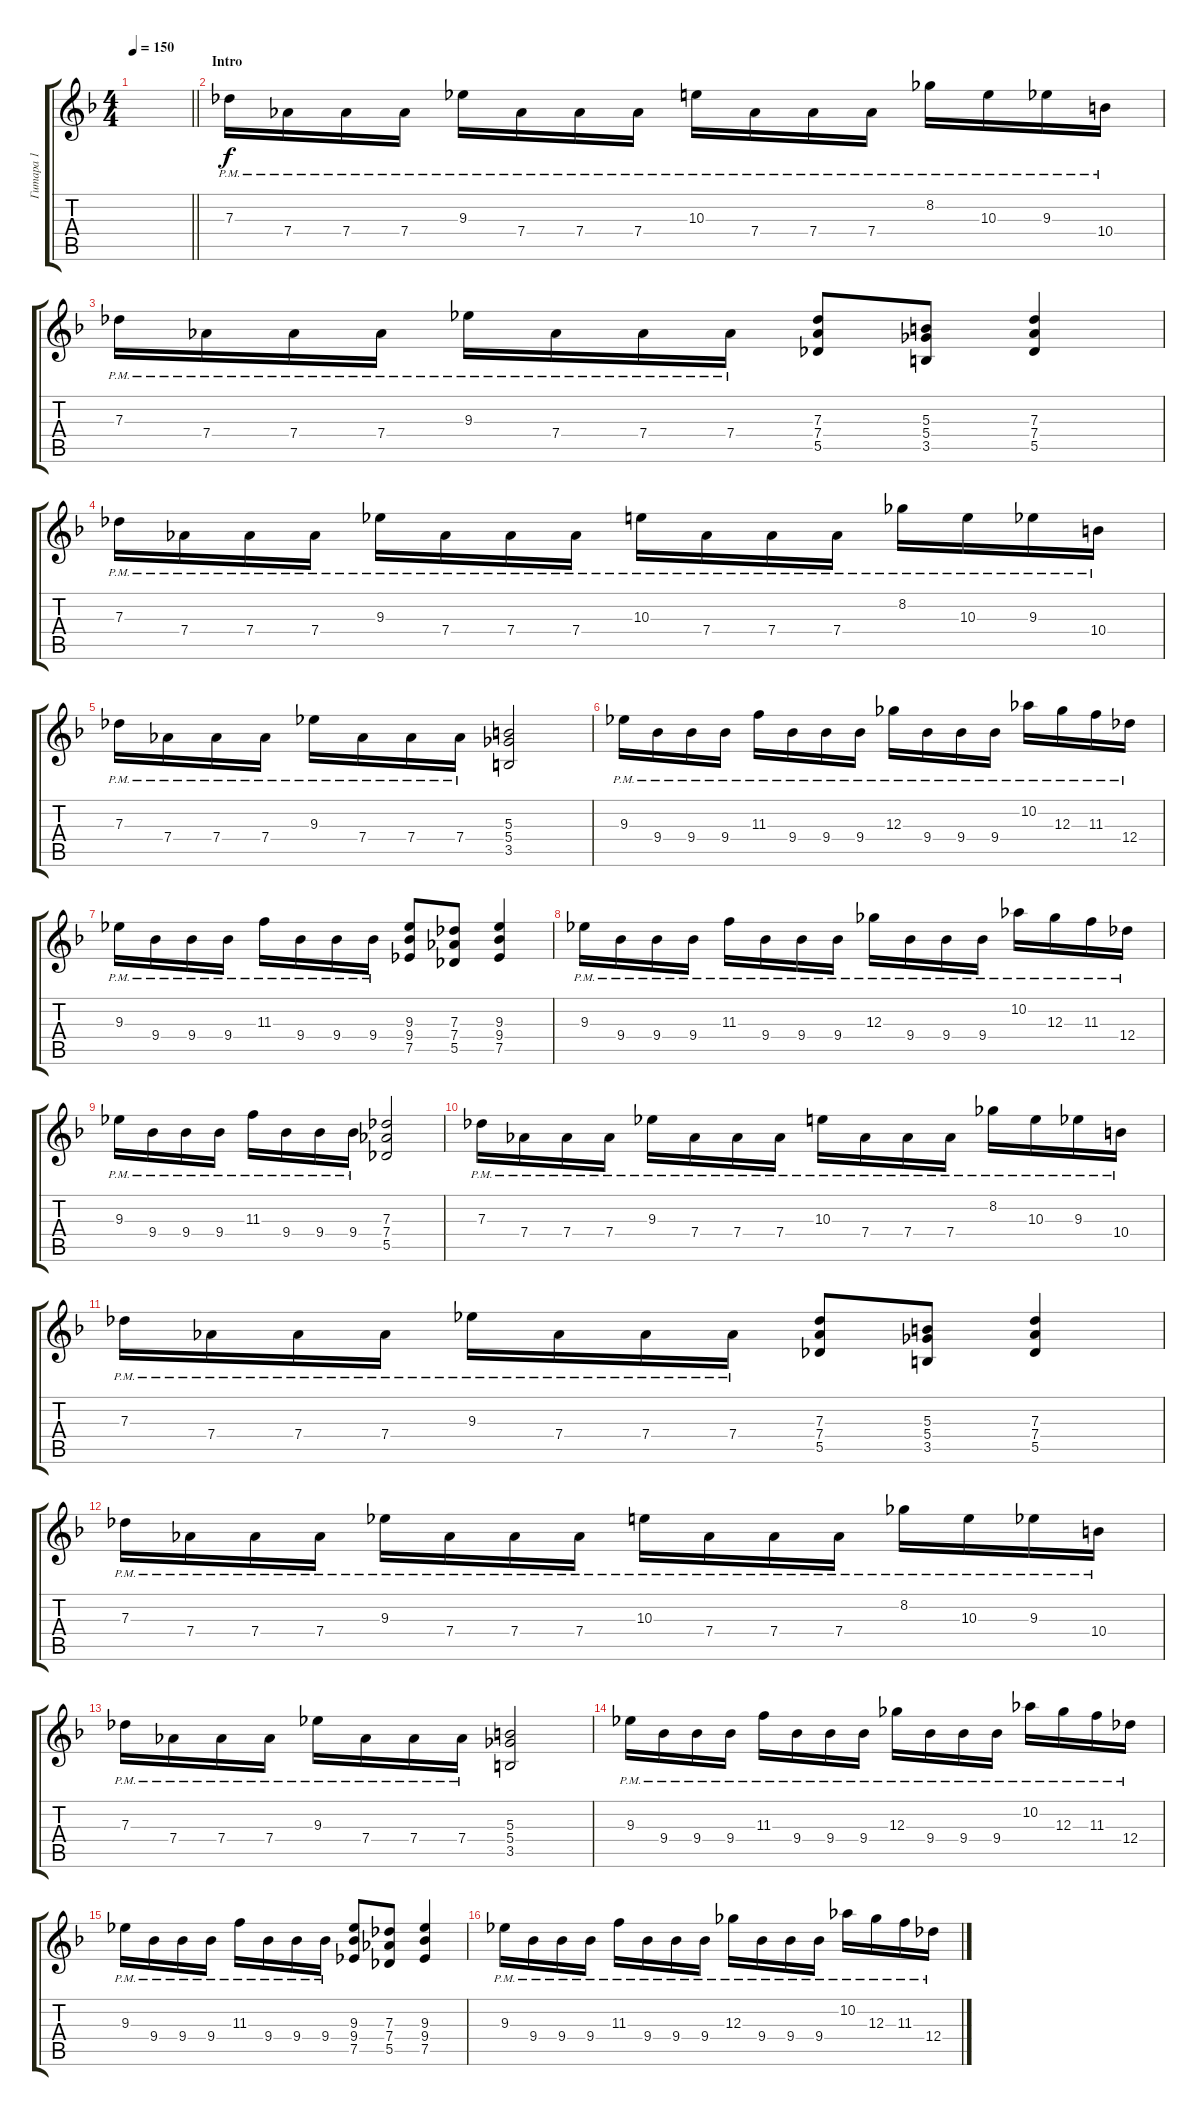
\track ("Гитара 1" "Гитара 1") {instrument distortionguitar}
\staff {score tabs}
\tuning (Eb4 Bb3 Gb3 Db3 Ab2 Eb2) {hide}
\ts (4 4)
\tempo 150
\clef g2
\barLineRight lightlight
\ks dminor
|
\section ("" "Intro")
7.3{pm}.16 7.4{pm}.16 7.4{pm}.16 7.4{pm}.16 9.3{pm}.16 7.4{pm}.16 7.4{pm}.16 7.4{pm}.16 10.3{pm}.16 7.4{pm}.16 7.4{pm}.16 7.4{pm}.16 8.2{pm}.16 10.3{pm}.16 9.3{pm}.16 10.4{pm}.16 |
7.3{pm}.16 7.4{pm}.16 7.4{pm}.16 7.4{pm}.16 9.3{pm}.16 7.4{pm}.16 7.4{pm}.16 7.4{pm}.16 (7.3 7.4 5.5).8 (5.3 5.4 3.5).8 (7.3 7.4 5.5).4 |
7.3{pm}.16 7.4{pm}.16 7.4{pm}.16 7.4{pm}.16 9.3{pm}.16 7.4{pm}.16 7.4{pm}.16 7.4{pm}.16 10.3{pm}.16 7.4{pm}.16 7.4{pm}.16 7.4{pm}.16 8.2{pm}.16 10.3{pm}.16 9.3{pm}.16 10.4{pm}.16 |
7.3{pm}.16 7.4{pm}.16 7.4{pm}.16 7.4{pm}.16 9.3{pm}.16 7.4{pm}.16 7.4{pm}.16 7.4{pm}.16 (5.3 5.4 3.5).2 |
9.3{pm}.16 9.4{pm}.16 9.4{pm}.16 9.4{pm}.16 11.3{pm}.16 9.4{pm}.16 9.4{pm}.16 9.4{pm}.16 12.3{pm}.16 9.4{pm}.16 9.4{pm}.16 9.4{pm}.16 10.2{pm}.16 12.3{pm}.16 11.3{pm}.16 12.4{pm}.16 |
9.3{pm}.16 9.4{pm}.16 9.4{pm}.16 9.4{pm}.16 11.3{pm}.16 9.4{pm}.16 9.4{pm}.16 9.4{pm}.16 (9.3 9.4 7.5).8 (7.3 7.4 5.5).8 (9.3 9.4 7.5).4 |
9.3{pm}.16 9.4{pm}.16 9.4{pm}.16 9.4{pm}.16 11.3{pm}.16 9.4{pm}.16 9.4{pm}.16 9.4{pm}.16 12.3{pm}.16 9.4{pm}.16 9.4{pm}.16 9.4{pm}.16 10.2{pm}.16 12.3{pm}.16 11.3{pm}.16 12.4{pm}.16 |
9.3{pm}.16 9.4{pm}.16 9.4{pm}.16 9.4{pm}.16 11.3{pm}.16 9.4{pm}.16 9.4{pm}.16 9.4{pm}.16 (7.3 7.4 5.5).2 |
7.3{pm}.16 7.4{pm}.16 7.4{pm}.16 7.4{pm}.16 9.3{pm}.16 7.4{pm}.16 7.4{pm}.16 7.4{pm}.16 10.3{pm}.16 7.4{pm}.16 7.4{pm}.16 7.4{pm}.16 8.2{pm}.16 10.3{pm}.16 9.3{pm}.16 10.4{pm}.16 |
7.3{pm}.16 7.4{pm}.16 7.4{pm}.16 7.4{pm}.16 9.3{pm}.16 7.4{pm}.16 7.4{pm}.16 7.4{pm}.16 (7.3 7.4 5.5).8 (5.3 5.4 3.5).8 (7.3 7.4 5.5).4 |
7.3{pm}.16 7.4{pm}.16 7.4{pm}.16 7.4{pm}.16 9.3{pm}.16 7.4{pm}.16 7.4{pm}.16 7.4{pm}.16 10.3{pm}.16 7.4{pm}.16 7.4{pm}.16 7.4{pm}.16 8.2{pm}.16 10.3{pm}.16 9.3{pm}.16 10.4{pm}.16 |
7.3{pm}.16 7.4{pm}.16 7.4{pm}.16 7.4{pm}.16 9.3{pm}.16 7.4{pm}.16 7.4{pm}.16 7.4{pm}.16 (5.3 5.4 3.5).2 |
9.3{pm}.16 9.4{pm}.16 9.4{pm}.16 9.4{pm}.16 11.3{pm}.16 9.4{pm}.16 9.4{pm}.16 9.4{pm}.16 12.3{pm}.16 9.4{pm}.16 9.4{pm}.16 9.4{pm}.16 10.2{pm}.16 12.3{pm}.16 11.3{pm}.16 12.4{pm}.16 |
9.3{pm}.16 9.4{pm}.16 9.4{pm}.16 9.4{pm}.16 11.3{pm}.16 9.4{pm}.16 9.4{pm}.16 9.4{pm}.16 (9.3 9.4 7.5).8 (7.3 7.4 5.5).8 (9.3 9.4 7.5).4 |
9.3{pm}.16 9.4{pm}.16 9.4{pm}.16 9.4{pm}.16 11.3{pm}.16 9.4{pm}.16 9.4{pm}.16 9.4{pm}.16 12.3{pm}.16 9.4{pm}.16 9.4{pm}.16 9.4{pm}.16 10.2{pm}.16 12.3{pm}.16 11.3{pm}.16 12.4{pm}.16
